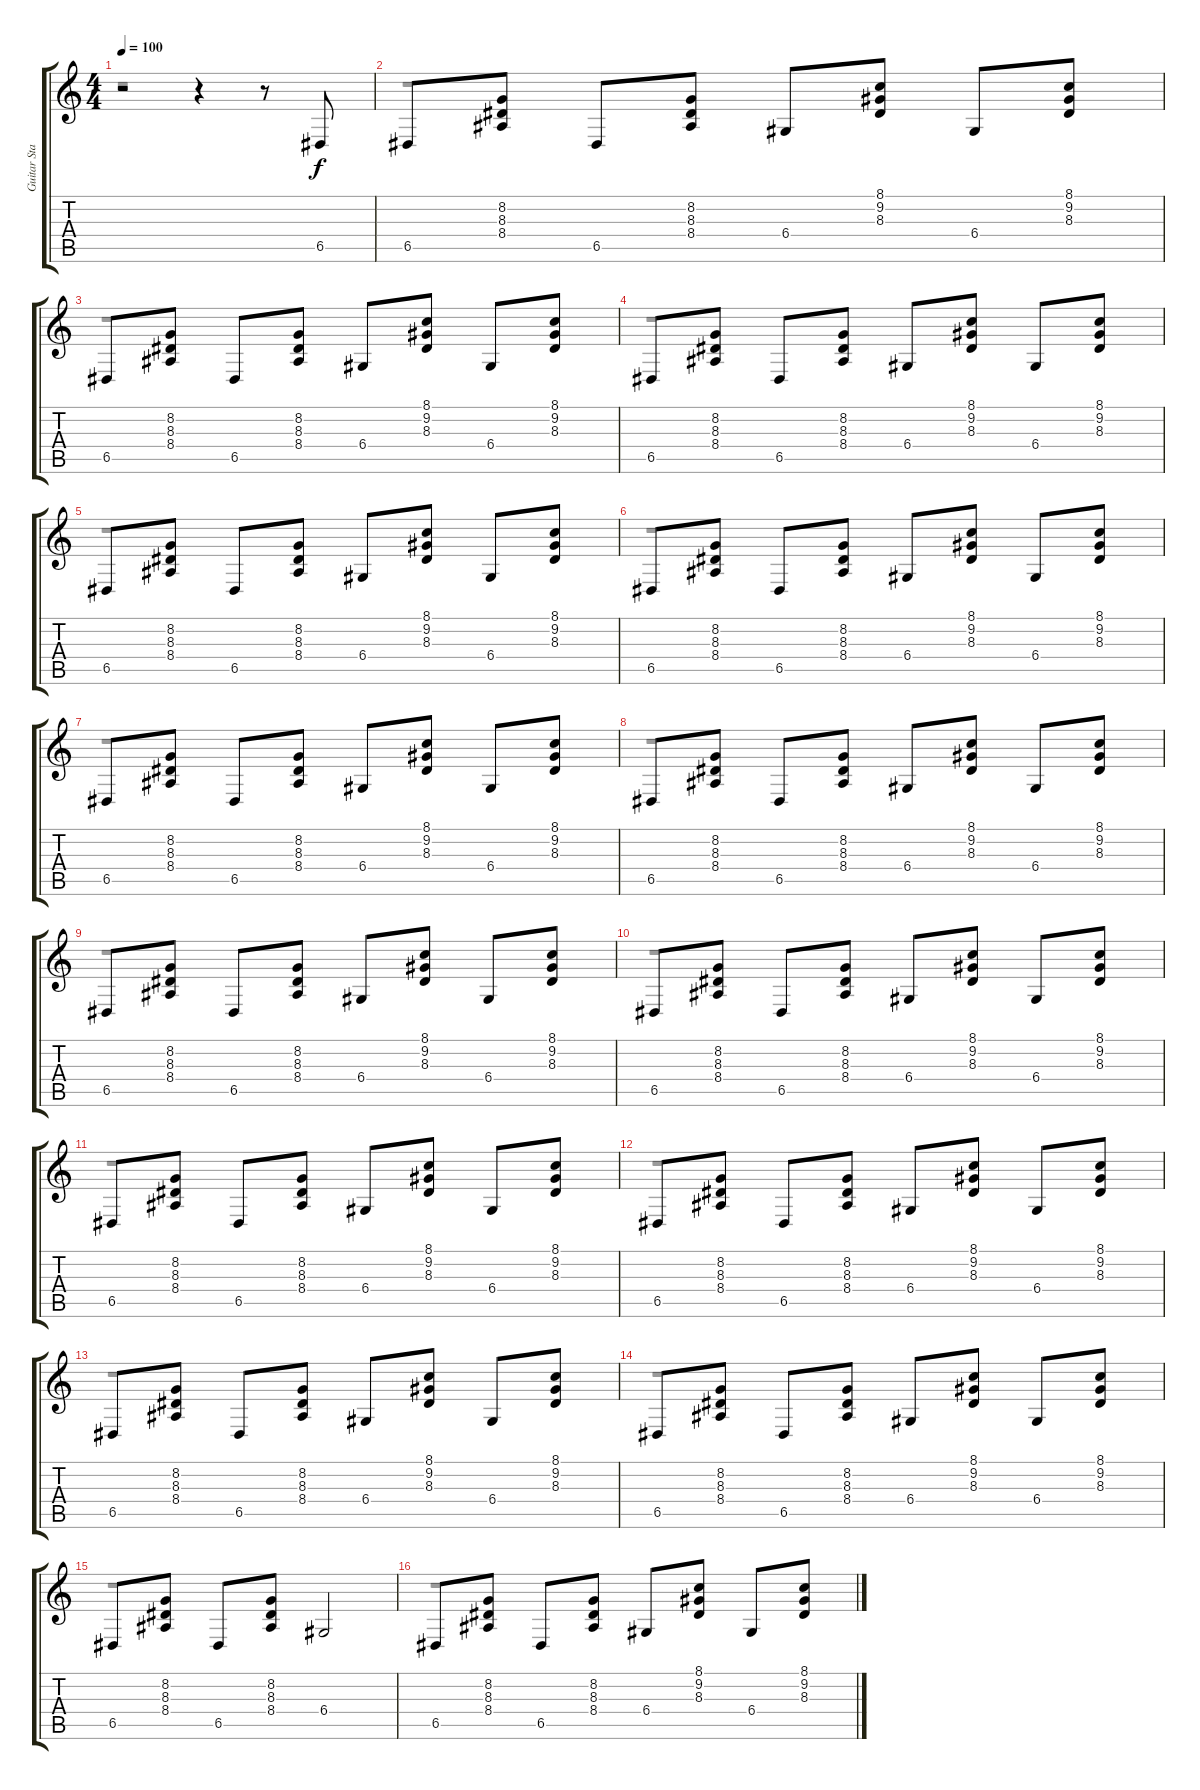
\track ("Guitar Standard" "Guitar Sta") {instrument acousticgrandpiano}
\staff {score tabs}
\tuning (E4 B3 G3 D3 A2 E2) {hide}
\voice
\ts (4 4)
\tempo 100
\clef g2
\ks c
r.2{dy f instrument acousticgrandpiano} r.4 r.8 6.5.8 |
6.5.8 (8.2 8.3 8.4).8 6.5.8 (8.2 8.3 8.4).8 6.4.8 (8.1 9.2 8.3).8 6.4.8 (8.1 9.2 8.3).8 |
6.5.8 (8.2 8.3 8.4).8 6.5.8 (8.2 8.3 8.4).8 6.4.8 (8.1 9.2 8.3).8 6.4.8 (8.1 9.2 8.3).8 |
6.5.8 (8.2 8.3 8.4).8 6.5.8 (8.2 8.3 8.4).8 6.4.8 (8.1 9.2 8.3).8 6.4.8 (8.1 9.2 8.3).8 |
6.5.8 (8.2 8.3 8.4).8 6.5.8 (8.2 8.3 8.4).8 6.4.8 (8.1 9.2 8.3).8 6.4.8 (8.1 9.2 8.3).8 |
6.5.8 (8.2 8.3 8.4).8 6.5.8 (8.2 8.3 8.4).8 6.4.8 (8.1 9.2 8.3).8 6.4.8 (8.1 9.2 8.3).8 |
6.5.8 (8.2 8.3 8.4).8 6.5.8 (8.2 8.3 8.4).8 6.4.8 (8.1 9.2 8.3).8 6.4.8 (8.1 9.2 8.3).8 |
6.5.8 (8.2 8.3 8.4).8 6.5.8 (8.2 8.3 8.4).8 6.4.8 (8.1 9.2 8.3).8 6.4.8 (8.1 9.2 8.3).8 |
6.5.8 (8.2 8.3 8.4).8 6.5.8 (8.2 8.3 8.4).8 6.4.8 (8.1 9.2 8.3).8 6.4.8 (8.1 9.2 8.3).8 |
6.5.8 (8.2 8.3 8.4).8 6.5.8 (8.2 8.3 8.4).8 6.4.8 (8.1 9.2 8.3).8 6.4.8 (8.1 9.2 8.3).8 |
6.5.8 (8.2 8.3 8.4).8 6.5.8 (8.2 8.3 8.4).8 6.4.8 (8.1 9.2 8.3).8 6.4.8 (8.1 9.2 8.3).8 |
6.5.8 (8.2 8.3 8.4).8 6.5.8 (8.2 8.3 8.4).8 6.4.8 (8.1 9.2 8.3).8 6.4.8 (8.1 9.2 8.3).8 |
6.5.8 (8.2 8.3 8.4).8 6.5.8 (8.2 8.3 8.4).8 6.4.8 (8.1 9.2 8.3).8 6.4.8 (8.1 9.2 8.3).8 |
6.5.8 (8.2 8.3 8.4).8 6.5.8 (8.2 8.3 8.4).8 6.4.8 (8.1 9.2 8.3).8 6.4.8 (8.1 9.2 8.3).8 |
6.5.8 (8.2 8.3 8.4).8 6.5.8 (8.2 8.3 8.4).8 6.4.2 |
6.5.8 (8.2 8.3 8.4).8 6.5.8 (8.2 8.3 8.4).8 6.4.8 (8.1 9.2 8.3).8 6.4.8 (8.1 9.2 8.3).8
\voice
\clef g2
\ottava regular
\simile none
\ks c
r.1{dy f} |
r.1 |
r.1 |
r.1 |
r.1 |
r.1 |
r.1 |
r.1 |
r.1 |
r.1 |
r.1 |
r.1 |
r.1 |
r.1 |
r.1 |
r.1
